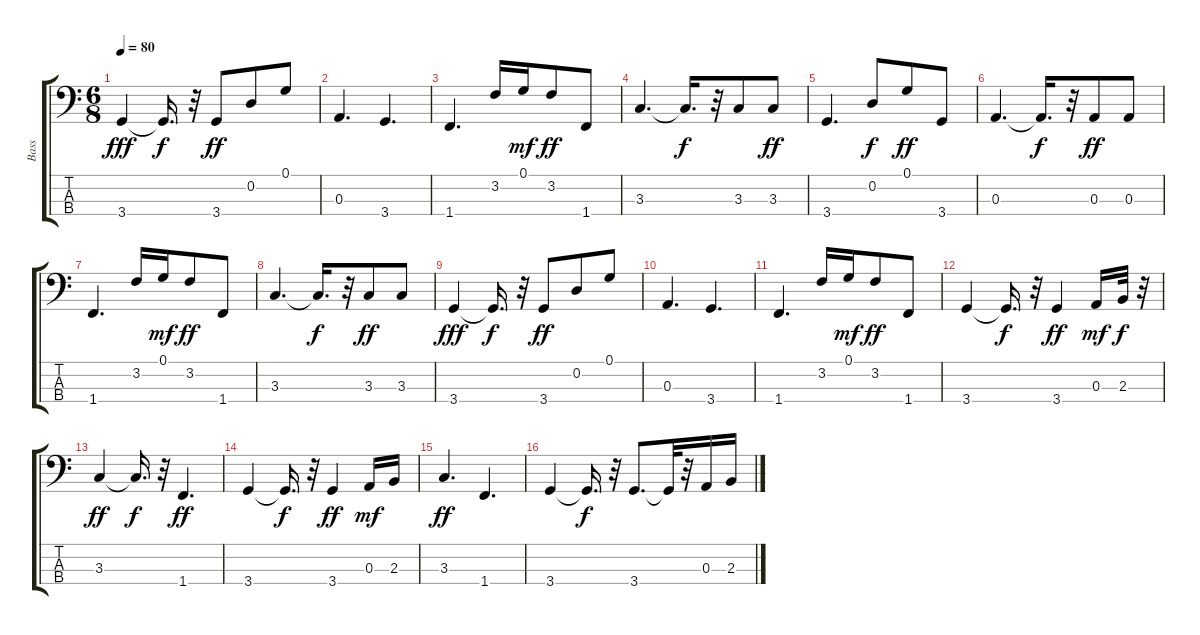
\track ("Bass" "Bass") {instrument electricbassfinger}
\staff {score tabs}
\tuning (G2 D2 A1 E1) {hide}
\ts (6 8)
\tempo 80
\clef f4
\ks c
3.4.4{dy fff} 3.4{t}.16{d dy f} r.32 3.4.8{dy ff} 0.2.8 0.1.8 |
0.3.4{d} 3.4.4{d} |
1.4.4{d} 3.2.16 0.1.16{dy mf} 3.2.8{dy ff} 1.4.8 |
3.3.4{d} 3.3{t}.16{d dy f} r.32 3.3.8 3.3.8{dy ff} |
3.4.4{d} 0.2.8{dy f} 0.1.8{dy ff} 3.4.8 |
0.3.4{d} 0.3{t}.16{d dy f} r.32 0.3.8{dy ff} 0.3.8 |
1.4.4{d} 3.2.16 0.1.16{dy mf} 3.2.8{dy ff} 1.4.8 |
3.3.4{d} 3.3{t}.16{d dy f} r.32 3.3.8{dy ff} 3.3.8 |
3.4.4{dy fff} 3.4{t}.16{d dy f} r.32 3.4.8{dy ff} 0.2.8 0.1.8 |
0.3.4{d} 3.4.4{d} |
1.4.4{d} 3.2.16 0.1.16{dy mf} 3.2.8{dy ff} 1.4.8 |
3.4.4 3.4{t}.16{d dy f} r.32 3.4.4{dy ff} 0.3.16{dy mf} 2.3.32{dy f} r.32 |
3.3.4{dy ff} 3.3{t}.16{d dy f} r.32 1.4.4{d dy ff} |
3.4.4 3.4{t}.16{d dy f} r.32 3.4.4{dy ff} 0.3.16{dy mf} 2.3.16 |
3.3.4{d dy ff} 1.4.4{d} |
3.4.4 3.4{t}.16{d dy f} r.32 3.4.8{d} 3.4{t}.32 r.32 0.3.16 2.3.16
